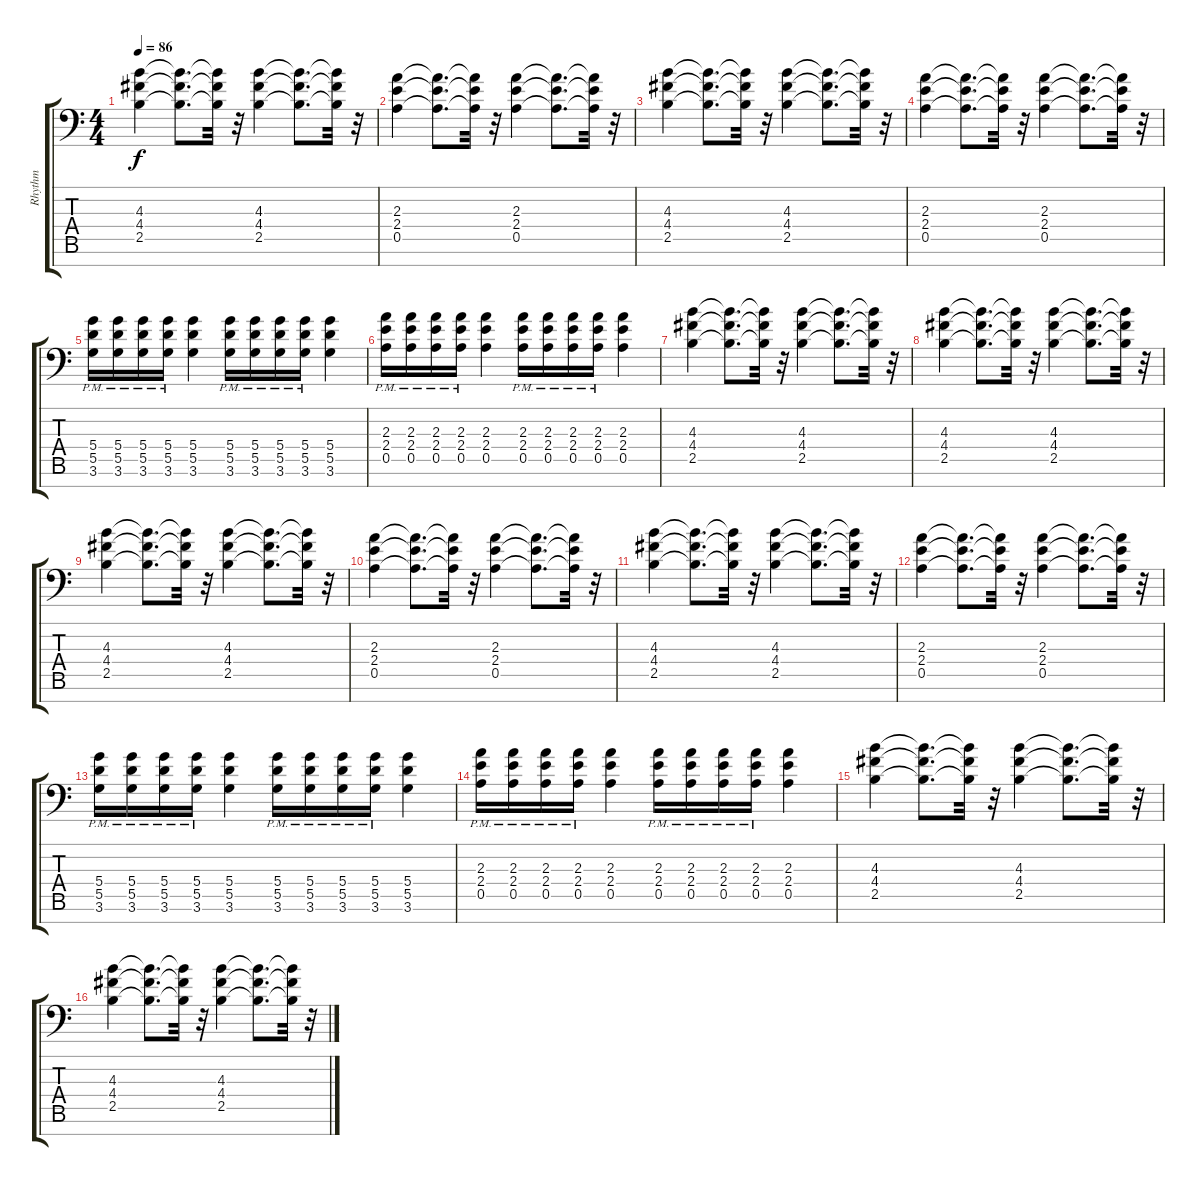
\track ("Rhythm" "Rhythm") {instrument distortionguitar}
\staff {score tabs}
\tuning (E4 B3 G3 D3 A2 E2 A1) {hide}
\ts (4 4)
\tempo 86
\clef f4
\ks c
(4.3 4.4 2.5).4{dy f balance 2} (4.3{t} 4.4{t} 2.5{t}).8{d} (4.3{t} 4.4{t} 2.5{t}).32 r.32 (4.3 4.4 2.5).4 (4.3{t} 4.4{t} 2.5{t}).8{d} (4.3{t} 4.4{t} 2.5{t}).32 r.32 |
(2.3 2.4 0.5).4 (2.3{t} 2.4{t} 0.5{t}).8{d} (2.3{t} 2.4{t} 0.5{t}).32 r.32 (2.3 2.4 0.5).4 (2.3{t} 2.4{t} 0.5{t}).8{d} (2.3{t} 2.4{t} 0.5{t}).32 r.32 |
(4.3 4.4 2.5).4 (4.3{t} 4.4{t} 2.5{t}).8{d} (4.3{t} 4.4{t} 2.5{t}).32 r.32 (4.3 4.4 2.5).4 (4.3{t} 4.4{t} 2.5{t}).8{d} (4.3{t} 4.4{t} 2.5{t}).32 r.32 |
(2.3 2.4 0.5).4 (2.3{t} 2.4{t} 0.5{t}).8{d} (2.3{t} 2.4{t} 0.5{t}).32 r.32 (2.3 2.4 0.5).4 (2.3{t} 2.4{t} 0.5{t}).8{d} (2.3{t} 2.4{t} 0.5{t}).32 r.32 |
(5.4{pm} 5.5{pm} 3.6{pm}).16{balance 8} (5.4{pm} 5.5{pm} 3.6{pm}).16 (5.4{pm} 5.5{pm} 3.6{pm}).16 (5.4{pm} 5.5{pm} 3.6{pm}).16 (5.4 5.5 3.6).4 (5.4{pm} 5.5{pm} 3.6{pm}).16 (5.4{pm} 5.5{pm} 3.6{pm}).16 (5.4{pm} 5.5{pm} 3.6{pm}).16 (5.4{pm} 5.5{pm} 3.6{pm}).16 (5.4 5.5 3.6).4 |
(2.3{pm} 2.4{pm} 0.5{pm}).16 (2.3{pm} 2.4{pm} 0.5{pm}).16 (2.3{pm} 2.4{pm} 0.5{pm}).16 (2.3{pm} 2.4{pm} 0.5{pm}).16 (2.3 2.4 0.5).4 (2.3{pm} 2.4{pm} 0.5{pm}).16 (2.3{pm} 2.4{pm} 0.5{pm}).16 (2.3{pm} 2.4{pm} 0.5{pm}).16 (2.3{pm} 2.4{pm} 0.5{pm}).16 (2.3 2.4 0.5).4 |
(4.3 4.4 2.5).4 (4.3{t} 4.4{t} 2.5{t}).8{d} (4.3{t} 4.4{t} 2.5{t}).32 r.32 (4.3 4.4 2.5).4 (4.3{t} 4.4{t} 2.5{t}).8{d} (4.3{t} 4.4{t} 2.5{t}).32 r.32 |
(4.3 4.4 2.5).4 (4.3{t} 4.4{t} 2.5{t}).8{d} (4.3{t} 4.4{t} 2.5{t}).32 r.32 (4.3 4.4 2.5).4 (4.3{t} 4.4{t} 2.5{t}).8{d} (4.3{t} 4.4{t} 2.5{t}).32 r.32 |
(4.3 4.4 2.5).4{balance 14} (4.3{t} 4.4{t} 2.5{t}).8{d} (4.3{t} 4.4{t} 2.5{t}).32 r.32 (4.3 4.4 2.5).4 (4.3{t} 4.4{t} 2.5{t}).8{d} (4.3{t} 4.4{t} 2.5{t}).32 r.32 |
(2.3 2.4 0.5).4 (2.3{t} 2.4{t} 0.5{t}).8{d} (2.3{t} 2.4{t} 0.5{t}).32 r.32 (2.3 2.4 0.5).4 (2.3{t} 2.4{t} 0.5{t}).8{d} (2.3{t} 2.4{t} 0.5{t}).32 r.32 |
(4.3 4.4 2.5).4 (4.3{t} 4.4{t} 2.5{t}).8{d} (4.3{t} 4.4{t} 2.5{t}).32 r.32 (4.3 4.4 2.5).4 (4.3{t} 4.4{t} 2.5{t}).8{d} (4.3{t} 4.4{t} 2.5{t}).32 r.32 |
(2.3 2.4 0.5).4 (2.3{t} 2.4{t} 0.5{t}).8{d} (2.3{t} 2.4{t} 0.5{t}).32 r.32 (2.3 2.4 0.5).4 (2.3{t} 2.4{t} 0.5{t}).8{d} (2.3{t} 2.4{t} 0.5{t}).32 r.32 |
(5.4{pm} 5.5{pm} 3.6{pm}).16{balance 8} (5.4{pm} 5.5{pm} 3.6{pm}).16 (5.4{pm} 5.5{pm} 3.6{pm}).16 (5.4{pm} 5.5{pm} 3.6{pm}).16 (5.4 5.5 3.6).4 (5.4{pm} 5.5{pm} 3.6{pm}).16 (5.4{pm} 5.5{pm} 3.6{pm}).16 (5.4{pm} 5.5{pm} 3.6{pm}).16 (5.4{pm} 5.5{pm} 3.6{pm}).16 (5.4 5.5 3.6).4 |
(2.3{pm} 2.4{pm} 0.5{pm}).16 (2.3{pm} 2.4{pm} 0.5{pm}).16 (2.3{pm} 2.4{pm} 0.5{pm}).16 (2.3{pm} 2.4{pm} 0.5{pm}).16 (2.3 2.4 0.5).4 (2.3{pm} 2.4{pm} 0.5{pm}).16 (2.3{pm} 2.4{pm} 0.5{pm}).16 (2.3{pm} 2.4{pm} 0.5{pm}).16 (2.3{pm} 2.4{pm} 0.5{pm}).16 (2.3 2.4 0.5).4 |
(4.3 4.4 2.5).4 (4.3{t} 4.4{t} 2.5{t}).8{d} (4.3{t} 4.4{t} 2.5{t}).32 r.32 (4.3 4.4 2.5).4 (4.3{t} 4.4{t} 2.5{t}).8{d} (4.3{t} 4.4{t} 2.5{t}).32 r.32 |
(4.3 4.4 2.5).4 (4.3{t} 4.4{t} 2.5{t}).8{d} (4.3{t} 4.4{t} 2.5{t}).32 r.32 (4.3 4.4 2.5).4 (4.3{t} 4.4{t} 2.5{t}).8{d} (4.3{t} 4.4{t} 2.5{t}).32 r.32
